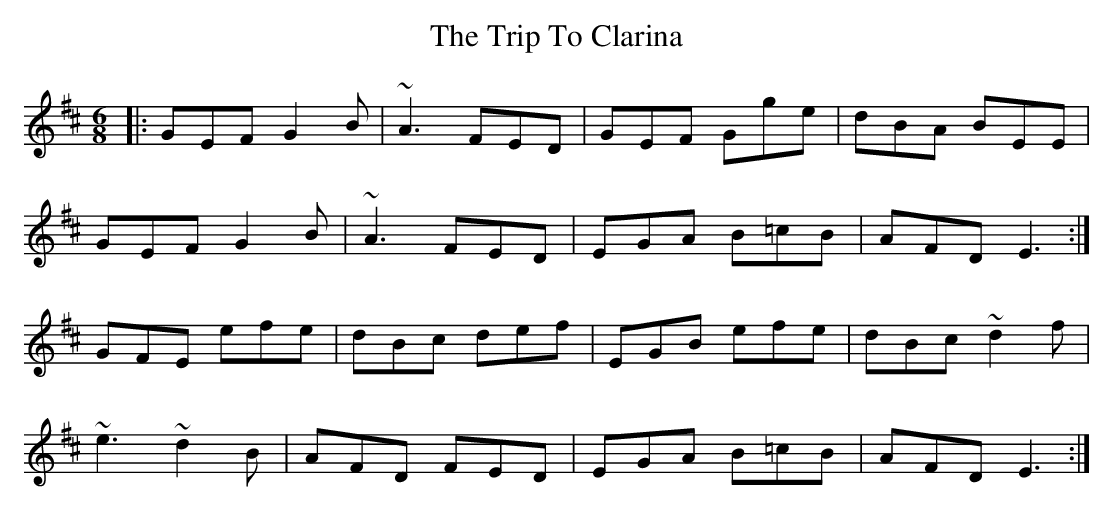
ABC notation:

X:1
T: The Trip To Clarina
M: 6/8
L: 1/8
K: Edor
|:GEF G2B|~A3 FED|GEF Gge|dBA BEE|
GEF G2B|~A3 FED|EGA B=cB|AFD E3:|
GFE efe|dBc def|EGB efe|dBc ~d2f|
~e3 ~d2B|AFD FED|EGA B=cB|AFD E3:|
